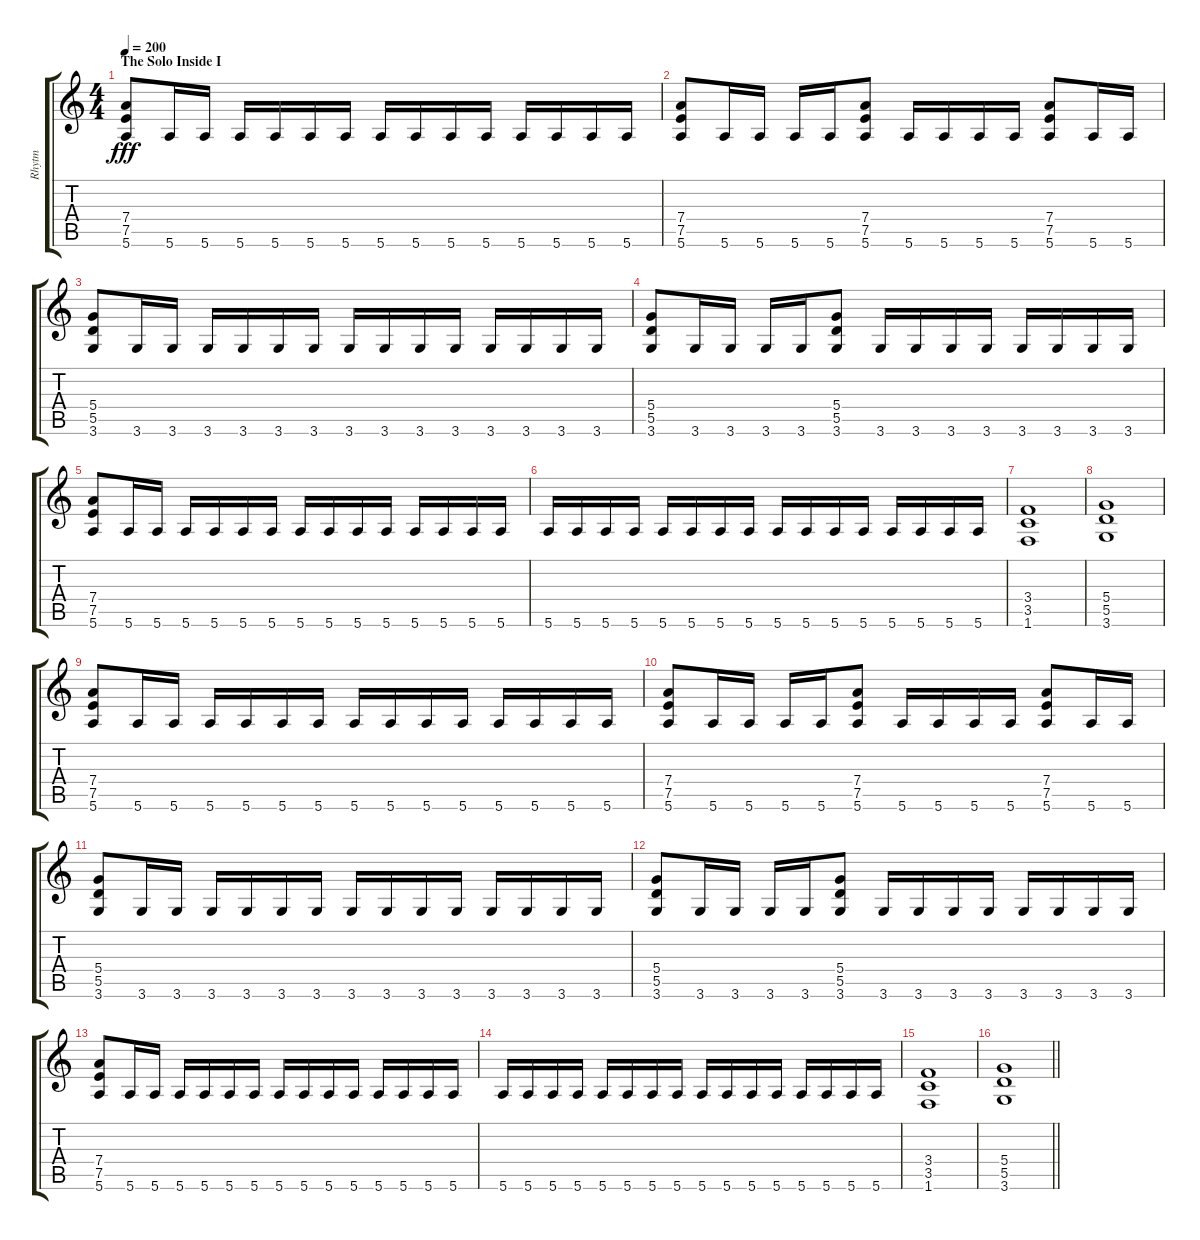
\track ("Rhytm" "Rhytm") {instrument distortionguitar}
\staff {score tabs}
\tuning (E4 B3 G3 D3 A2 E2) {hide}
\ts (4 4)
\section ("" "The Solo Inside I")
\tempo 200
\clef g2
\ks c
(7.4 7.5 5.6).8{dy fff} 5.6.16 5.6.16 5.6.16 5.6.16 5.6.16 5.6.16 5.6.16 5.6.16 5.6.16 5.6.16 5.6.16 5.6.16 5.6.16 5.6.16 |
(7.4 7.5 5.6).8 5.6.16 5.6.16 5.6.16 5.6.16 (7.4 7.5 5.6).8 5.6.16 5.6.16 5.6.16 5.6.16 (7.4 7.5 5.6).8 5.6.16 5.6.16 |
(5.4 5.5 3.6).8 3.6.16 3.6.16 3.6.16 3.6.16 3.6.16 3.6.16 3.6.16 3.6.16 3.6.16 3.6.16 3.6.16 3.6.16 3.6.16 3.6.16 |
(5.4 5.5 3.6).8 3.6.16 3.6.16 3.6.16 3.6.16 (5.4 5.5 3.6).8 3.6.16 3.6.16 3.6.16 3.6.16 3.6.16 3.6.16 3.6.16 3.6.16 |
(7.4 7.5 5.6).8 5.6.16 5.6.16 5.6.16 5.6.16 5.6.16 5.6.16 5.6.16 5.6.16 5.6.16 5.6.16 5.6.16 5.6.16 5.6.16 5.6.16 |
5.6.16 5.6.16 5.6.16 5.6.16 5.6.16 5.6.16 5.6.16 5.6.16 5.6.16 5.6.16 5.6.16 5.6.16 5.6.16 5.6.16 5.6.16 5.6.16 |
(3.4 3.5 1.6).1 |
(5.4 5.5 3.6).1 |
(7.4 7.5 5.6).8 5.6.16 5.6.16 5.6.16 5.6.16 5.6.16 5.6.16 5.6.16 5.6.16 5.6.16 5.6.16 5.6.16 5.6.16 5.6.16 5.6.16 |
(7.4 7.5 5.6).8 5.6.16 5.6.16 5.6.16 5.6.16 (7.4 7.5 5.6).8 5.6.16 5.6.16 5.6.16 5.6.16 (7.4 7.5 5.6).8 5.6.16 5.6.16 |
(5.4 5.5 3.6).8 3.6.16 3.6.16 3.6.16 3.6.16 3.6.16 3.6.16 3.6.16 3.6.16 3.6.16 3.6.16 3.6.16 3.6.16 3.6.16 3.6.16 |
(5.4 5.5 3.6).8 3.6.16 3.6.16 3.6.16 3.6.16 (5.4 5.5 3.6).8 3.6.16 3.6.16 3.6.16 3.6.16 3.6.16 3.6.16 3.6.16 3.6.16 |
(7.4 7.5 5.6).8 5.6.16 5.6.16 5.6.16 5.6.16 5.6.16 5.6.16 5.6.16 5.6.16 5.6.16 5.6.16 5.6.16 5.6.16 5.6.16 5.6.16 |
5.6.16 5.6.16 5.6.16 5.6.16 5.6.16 5.6.16 5.6.16 5.6.16 5.6.16 5.6.16 5.6.16 5.6.16 5.6.16 5.6.16 5.6.16 5.6.16 |
(3.4 3.5 1.6).1 |
\barLineRight lightlight
(5.4 5.5 3.6).1
